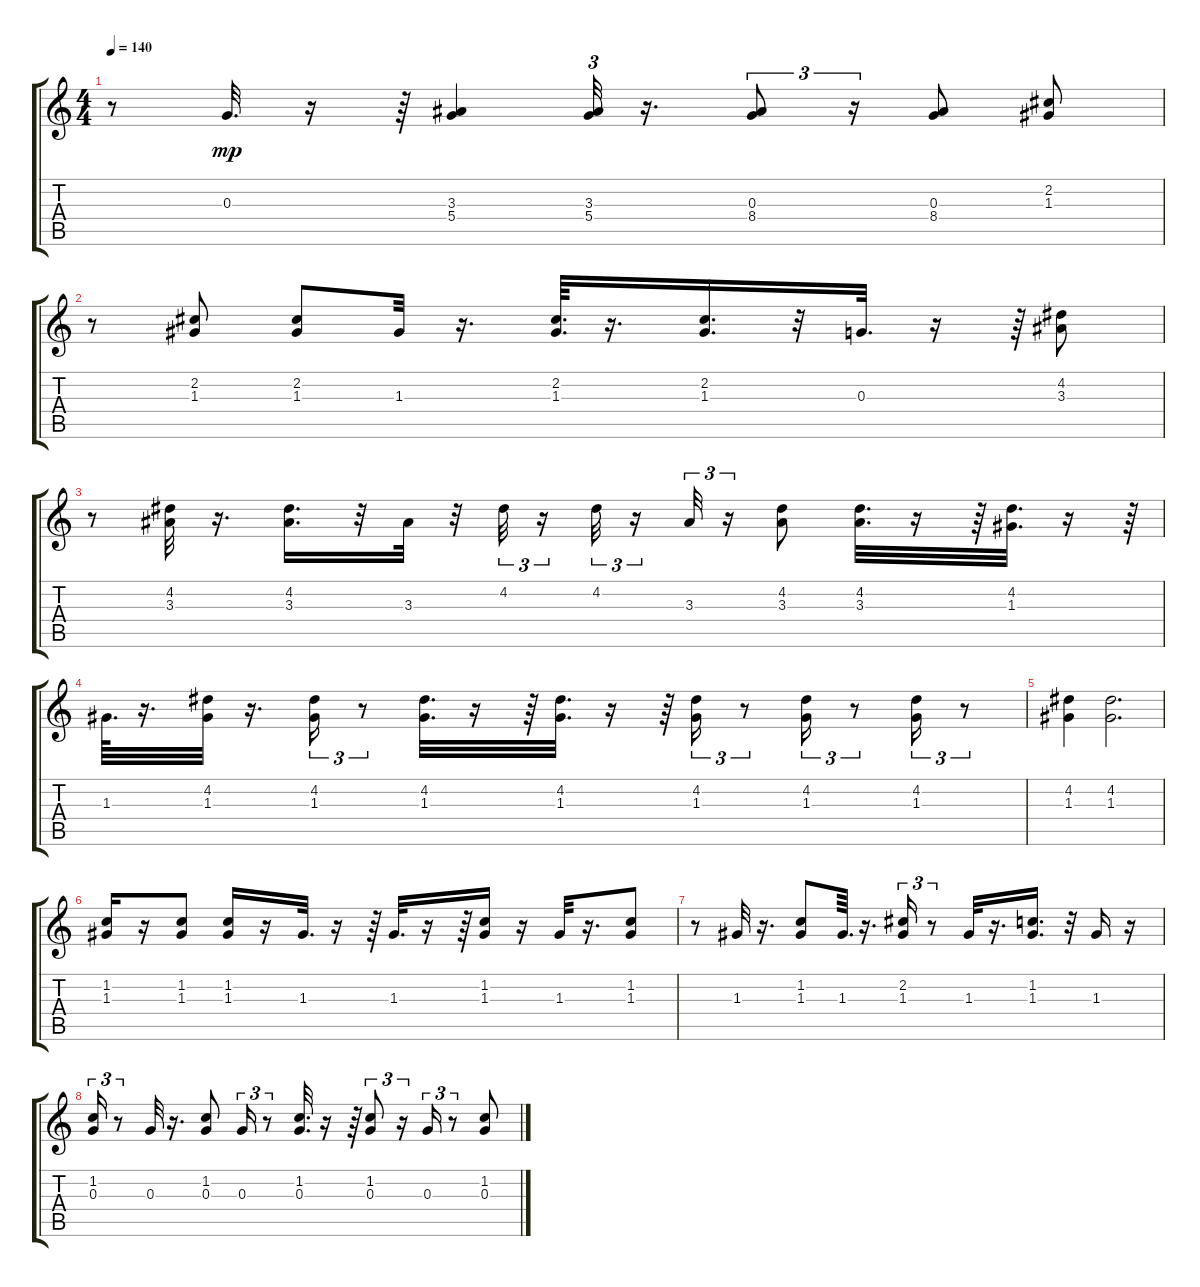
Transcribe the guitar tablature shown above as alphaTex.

\track "" {instrument electricguitarclean}
\staff {score tabs}
\tuning (E4 B3 G3 D3 A2 E2) {hide}
\ts (4 4)
\tempo 140
\clef g2
\ks c
r.8{dy mp} 0.3.32{d} r.16 r.64 (3.3 5.4).4 (3.3 5.4).32{tu (3 2)} r.16{d} (0.3 8.4).8{tu (3 2)} r.16{tu (3 2)} (0.3 8.4).8 (2.2 1.3).8 |
r.8 (2.2 1.3).8 (2.2 1.3).8 1.3.32 r.16{d} (2.2 1.3).64{d} r.16{d} (2.2 1.3).16{d} r.32 0.3.32{d} r.16 r.64 (4.2 3.3).8 |
r.8 (4.2 3.3).32 r.16{d} (4.2 3.3).16{d} r.32 3.3.32 r.32 4.2.32{tu (3 2)} r.16{tu (3 2)} 4.2.32{tu (3 2)} r.16{tu (3 2)} 3.3.32{tu (3 2)} r.16{tu (3 2)} (4.2 3.3).8 (4.2 3.3).32{d} r.16 r.64 (4.2 1.3).32{d} r.16 r.64 |
1.3.64{d} r.16{d} (4.2 1.3).32 r.16{d} (4.2 1.3).16{tu (3 2)} r.8{tu (3 2)} (4.2 1.3).32{d} r.16 r.64 (4.2 1.3).32{d} r.16 r.64 (4.2 1.3).16{tu (3 2)} r.8{tu (3 2)} (4.2 1.3).16{tu (3 2)} r.8{tu (3 2)} (4.2 1.3).16{tu (3 2)} r.8{tu (3 2)} |
(4.2 1.3).4 (4.2 1.3).2{d} |
(1.2 1.3).16 r.16 (1.2 1.3).8 (1.2 1.3).16 r.16 1.3.32{d} r.16 r.64 1.3.32{d} r.16 r.64 (1.2 1.3).16 r.16 1.3.32 r.16{d} (1.2 1.3).8 |
r.8 1.3.32 r.16{d} (1.2 1.3).8 1.3.64{d} r.16{d} (2.2 1.3).16{tu (3 2)} r.8{tu (3 2)} 1.3.32 r.16{d} (1.2 1.3).16{d} r.32 1.3.16 r.16 |
(1.2 0.3).16{tu (3 2)} r.8{tu (3 2)} 0.3.32 r.16{d} (1.2 0.3).8 0.3.16{tu (3 2)} r.8{tu (3 2)} (1.2 0.3).32{d} r.16 r.64 (1.2 0.3).8{tu (3 2)} r.16{tu (3 2)} 0.3.16{tu (3 2)} r.8{tu (3 2)} (1.2 0.3).8
